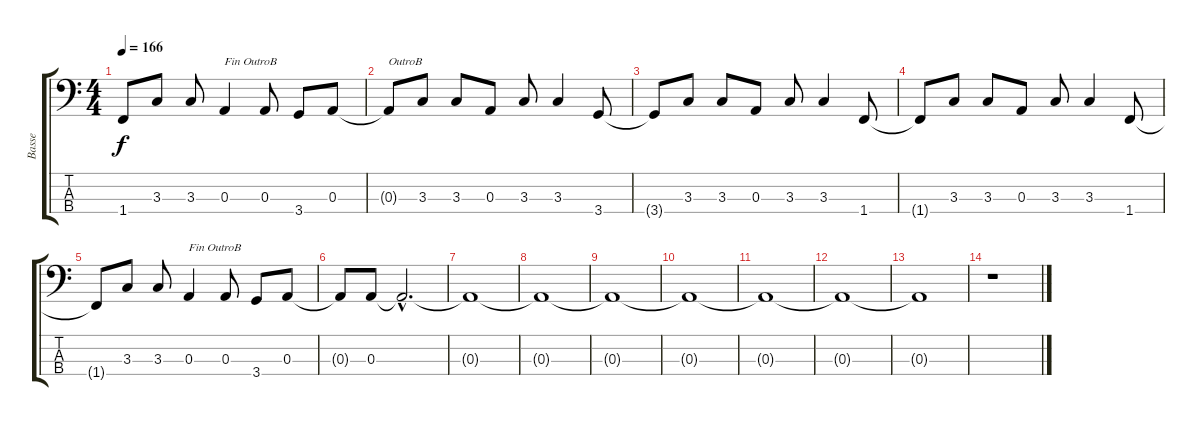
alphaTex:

\track ("Basse" "Basse") {instrument electricbassfinger}
\staff {score tabs}
\tuning (G2 D2 A1 E1) {hide}
\ts (4 4)
\tempo 166
\clef f4
\ks c
1.4{t}.8{dy f} 3.3.8 3.3.8 0.3.4{txt "Fin OutroB"} 0.3.8 3.4.8 0.3.8 |
0.3{t}.8{txt "OutroB"} 3.3.8 3.3.8 0.3.8 3.3.8 3.3.4 3.4.8 |
3.4{t}.8 3.3.8 3.3.8 0.3.8 3.3.8 3.3.4 1.4.8 |
1.4{t}.8 3.3.8 3.3.8 0.3.8 3.3.8 3.3.4 1.4.8 |
1.4{t}.8 3.3.8 3.3.8 0.3.4{txt "Fin OutroB"} 0.3.8 3.4.8 0.3.8 |
0.3{t}.8 0.3.8 0.3{hac t}.2{d} |
0.3{t}.1 |
0.3{t}.1 |
0.3{t}.1 |
0.3{t}.1 |
0.3{t}.1 |
0.3{t}.1 |
0.3{t}.1 |
r.1
